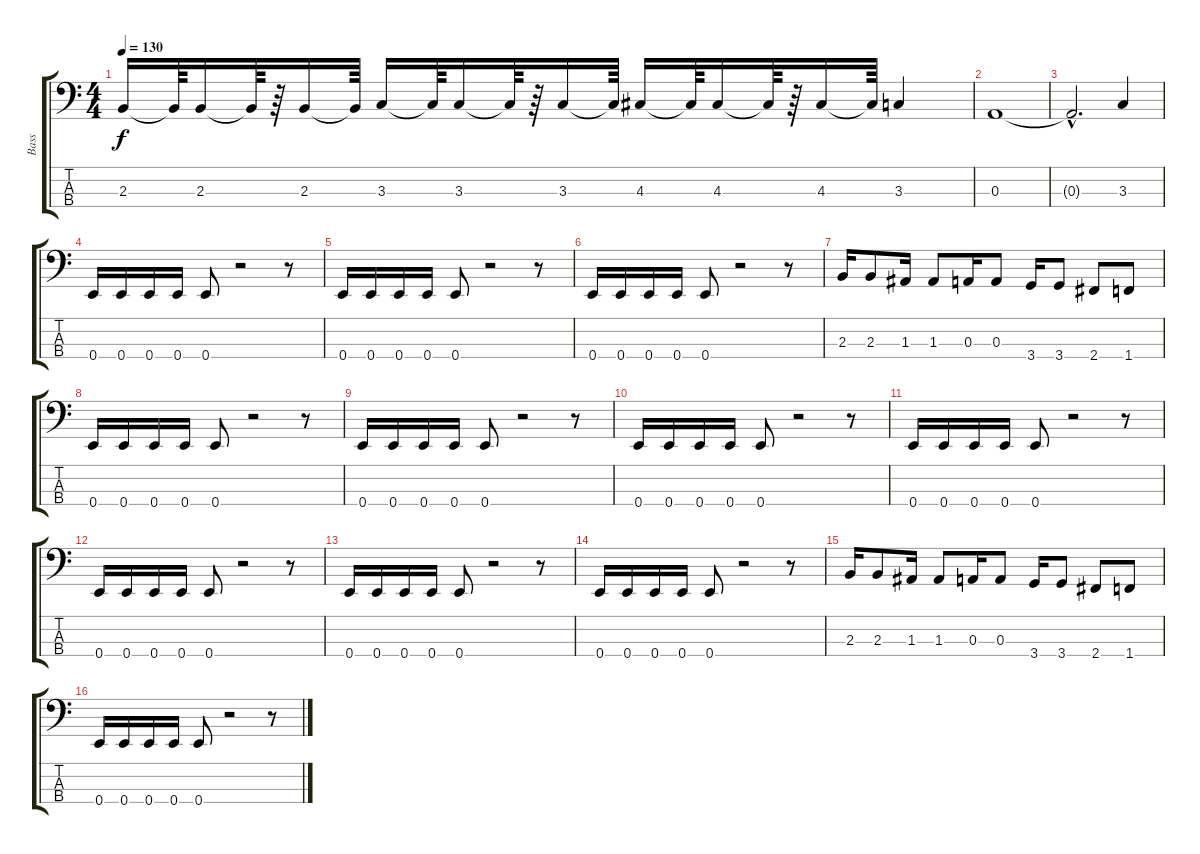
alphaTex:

\track ("Bass" "Bass") {instrument electricbasspick}
\staff {score tabs}
\tuning (G2 D2 A1 E1) {hide}
\ts (4 4)
\tempo 130
\clef f4
\ks c
2.3.16{dy f} 2.3{t}.64 2.3.16 2.3{t}.64 r.64 2.3.16 2.3{t}.64 3.3.16 3.3{t}.64 3.3.16 3.3{t}.64 r.64 3.3.16 3.3{t}.64 4.3.16 4.3{t}.64 4.3.16 4.3{t}.64 r.64 4.3.16 4.3{t}.64 3.3.4 |
0.3.1 |
0.3{hac t}.2{d} 3.3.4 |
0.4.16 0.4.16 0.4.16 0.4.16 0.4.8 r.2 r.8 |
0.4.16 0.4.16 0.4.16 0.4.16 0.4.8 r.2 r.8 |
0.4.16 0.4.16 0.4.16 0.4.16 0.4.8 r.2 r.8 |
2.3.16 2.3.8 1.3.16 1.3.8 0.3.16 0.3.8 3.4.16 3.4.8 2.4.8 1.4.8 |
0.4.16 0.4.16 0.4.16 0.4.16 0.4.8 r.2 r.8 |
0.4.16 0.4.16 0.4.16 0.4.16 0.4.8 r.2 r.8 |
0.4.16 0.4.16 0.4.16 0.4.16 0.4.8 r.2 r.8 |
0.4.16 0.4.16 0.4.16 0.4.16 0.4.8 r.2 r.8 |
0.4.16 0.4.16 0.4.16 0.4.16 0.4.8 r.2 r.8 |
0.4.16 0.4.16 0.4.16 0.4.16 0.4.8 r.2 r.8 |
0.4.16 0.4.16 0.4.16 0.4.16 0.4.8 r.2 r.8 |
2.3.16 2.3.8 1.3.16 1.3.8 0.3.16 0.3.8 3.4.16 3.4.8 2.4.8 1.4.8 |
0.4.16 0.4.16 0.4.16 0.4.16 0.4.8 r.2 r.8
